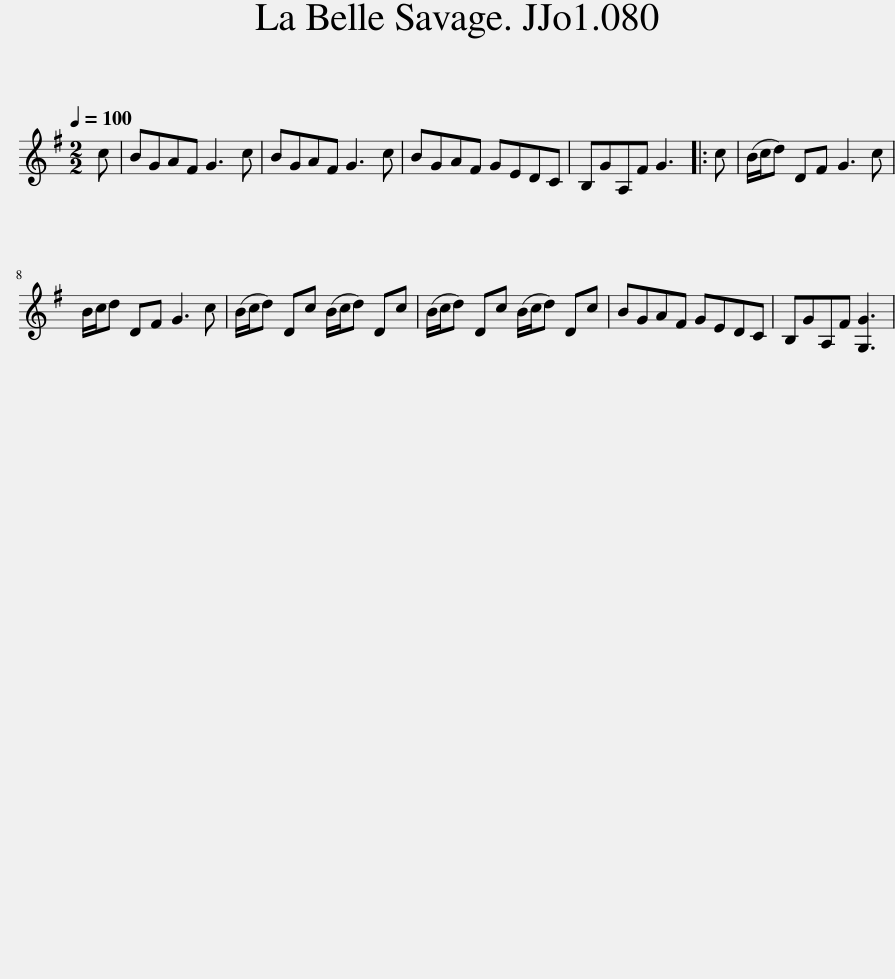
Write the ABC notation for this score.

X:1
L:1/8
Q:1/4=100
M:2/2
I:linebreak $
K:G
V:1 treble
V:1
 c | BGAF G3 c | BGAF G3 c | BGAF GEDC | B,GA,F G3 |: %5
 c | (B/c/d) DF G3 c |$ B/c/d DF G3 c | (B/c/d) Dc (B/c/d) Dc | (B/c/d) Dc (B/c/d) Dc | %10
 BGAF GEDC | B,GA,F [G,G]3 | %12
